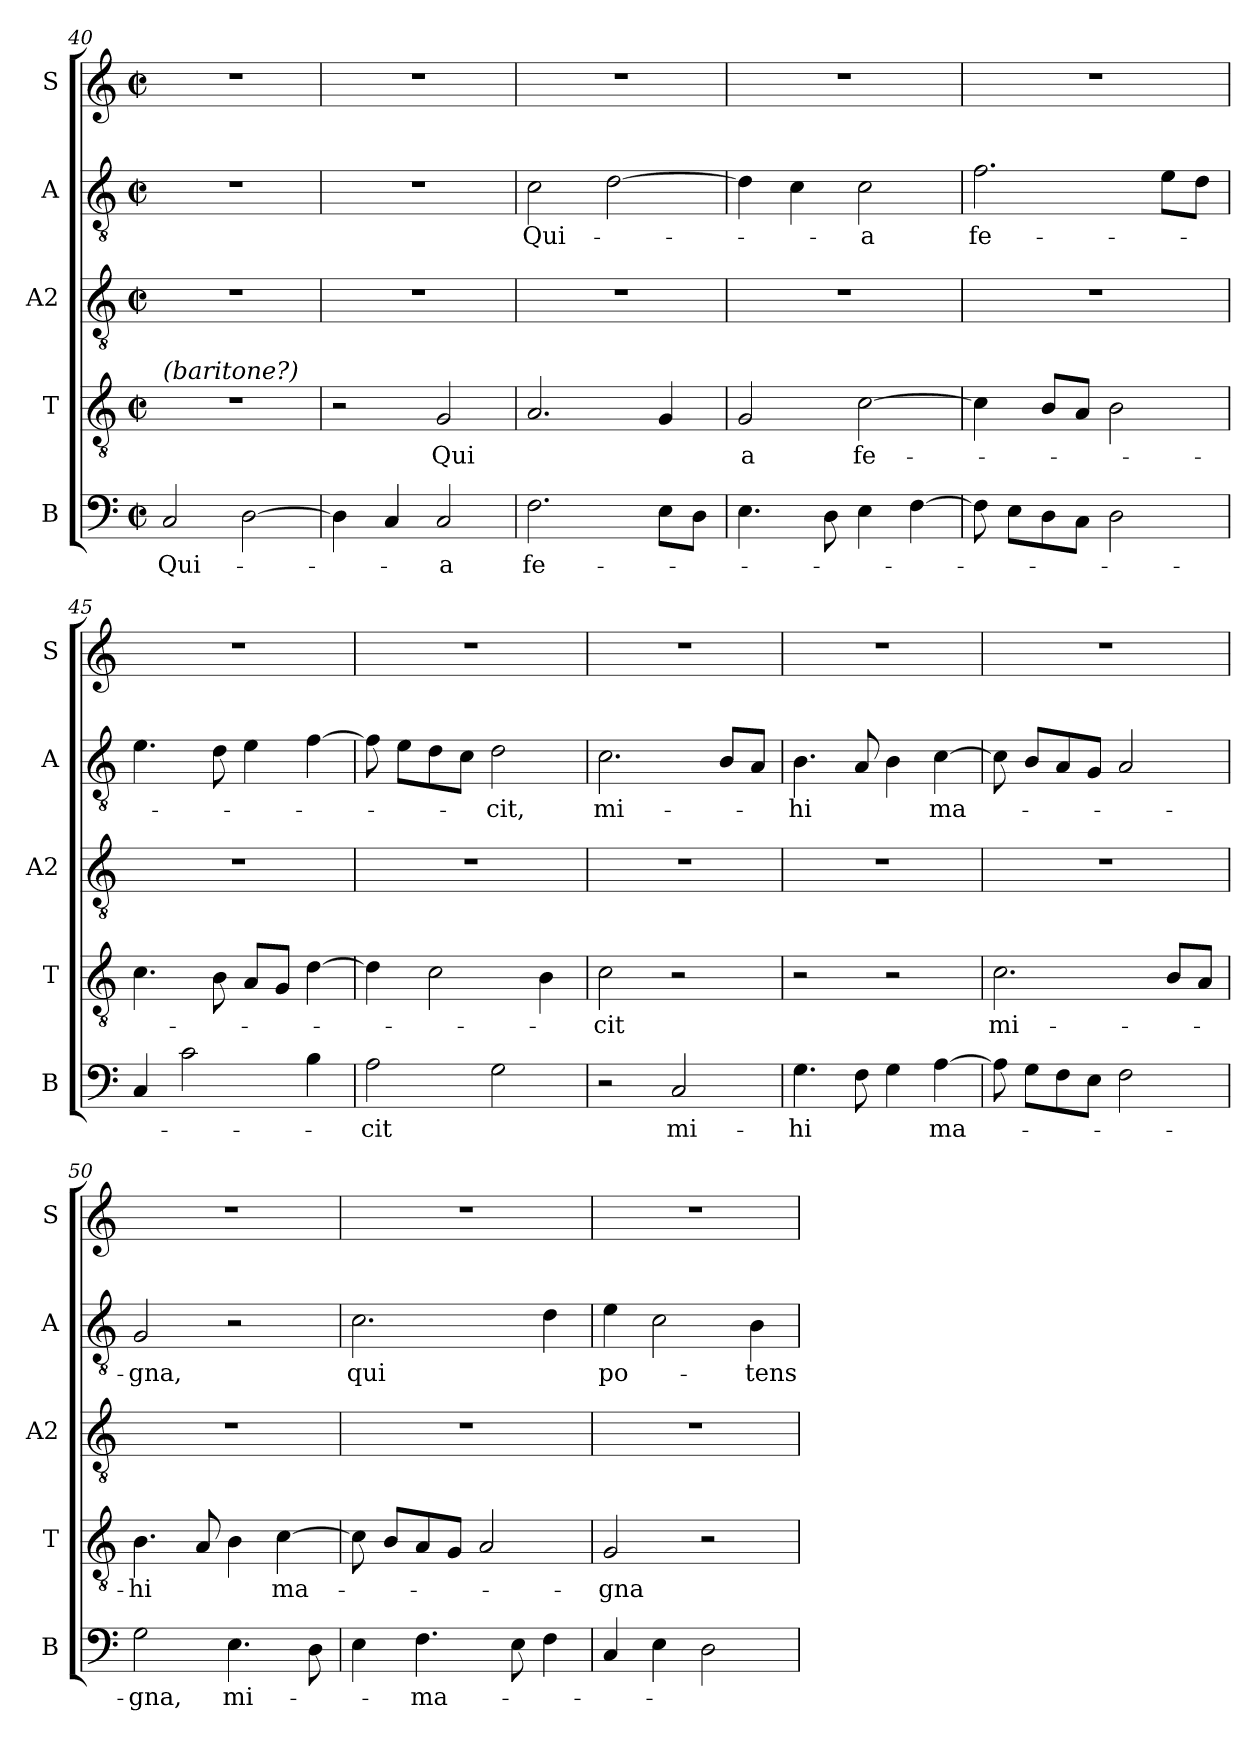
**kern	**text	**kern	**text	**kern	**kern	**text	**kern
*part5	*part5	*part4	*part4	*part3	*part2	*part2	*part1
*staff5	*staff5	*staff4	*staff4	*staff3	*staff2	*staff2	*staff1
*I"B	*	*I"T	*	*I"A2	*I"A	*	*I"S
*I'B	*	*I'T	*	*I'A2	*I'A	*	*I'S
!!LO:LB:g=z
*clefF4	*	*clefGv2	*	*clefGv2	*clefGv2	*	*clefG2
*k[]	*	*k[]	*	*k[]	*k[]	*	*k[]
*M2/2	*	*M2/2	*	*M2/2	*M2/2	*	*M2/2
*met(c|)	*	*met(c|)	*	*met(c|)	*met(c|)	*	*met(c|)
=40	=40	=40	=40	=40	=40	=40	=40
!	!	!LO:TX:a:i:t=(baritone?)	!	!	!	!	!
!	!LO:LY:b	!	!	!	!	!	!
2C/	Qui-	1r	.	1r	1r	.	1r
[2D\	.	.	.	.	.	.	.
=41	=41	=41	=41	=41	=41	=41	=41
4D\]	.	2r	.	1r	1r	.	1r
4C/	.	.	.	.	.	.	.
!	!LO:LY:b	!	!LO:LY:b	!	!	!	!
2C/	-a	2G/	Qui	.	.	.	.
=42	=42	=42	=42	=42	=42	=42	=42
!	!LO:LY:b	!	!	!	!	!LO:LY:b	!
2.F\	fe-	2.A/	.	1r	2c\	Qui-	1r
.	.	.	.	.	[2d\	.	.
8E\L	.	4G/	.	.	.	.	.
8D\J	.	.	.	.	.	.	.
=43	=43	=43	=43	=43	=43	=43	=43
!	!	!	!LO:LY:b	!	!	!	!
4.E\	.	2G/	a	1r	4d\]	.	1r
.	.	.	.	.	4c\	.	.
8D\	.	.	.	.	.	.	.
!	!	!	!LO:LY:b	!	!	!LO:LY:b	!
4E\	.	[2c\	fe-	.	2c\	-a	.
[4F\	.	.	.	.	.	.	.
=44	=44	=44	=44	=44	=44	=44	=44
!	!	!	!	!	!	!LO:LY:b	!
8F\]	.	4c\]	.	1r	2.f\	fe-	1r
8E\L	.	.	.	.	.	.	.
8D\	.	8B/L	.	.	.	.	.
8C\J	.	8A/J	.	.	.	.	.
2D\	.	2B\	.	.	.	.	.
.	.	.	.	.	8e\L	.	.
.	.	.	.	.	8d\J	.	.
=45	=45	=45	=45	=45	=45	=45	=45
4C/	.	4.c\	.	1r	4.e\	.	1r
2c\	.	.	.	.	.	.	.
.	.	8B\	.	.	8d\	.	.
.	.	8A/L	.	.	4e\	.	.
.	.	8G/J	.	.	.	.	.
4B\	.	[4d\	.	.	[4f\	.	.
=46	=46	=46	=46	=46	=46	=46	=46
!	!LO:LY:b	!	!	!	!	!	!
2A\	-cit	4d\]	.	1r	8f\]	.	1r
.	.	.	.	.	8e\L	.	.
.	.	2c\	.	.	8d\	.	.
.	.	.	.	.	8c\J	.	.
!	!	!	!	!	!	!LO:LY:b	!
2G\	.	.	.	.	2d\	-cit,	.
.	.	4B\	.	.	.	.	.
!!LO:PB:g=z
=47	=47	=47	=47	=47	=47	=47	=47
!	!	!	!LO:LY:b	!	!	!LO:LY:b	!
2r	.	2c\	-cit	1r	2.c\	mi-	1r
!	!LO:LY:b	!	!	!	!	!	!
2C/	mi-	2r	.	.	.	.	.
.	.	.	.	.	8B/L	.	.
.	.	.	.	.	8A/J	.	.
=48	=48	=48	=48	=48	=48	=48	=48
!	!LO:LY:b	!	!	!	!	!LO:LY:b	!
4.G\	-hi	2r	.	1r	4.B\	-hi	1r
8F\	.	.	.	.	8A/	.	.
4G\	.	2r	.	.	4B\	.	.
!	!LO:LY:b	!	!	!	!	!LO:LY:b	!
[4A\	ma-	.	.	.	[4c\	ma-	.
=49	=49	=49	=49	=49	=49	=49	=49
!	!	!	!LO:LY:b	!	!	!	!
8A\]	.	2.c\	mi-	1r	8c\]	.	1r
8G\L	.	.	.	.	8B/L	.	.
8F\	.	.	.	.	8A/	.	.
8E\J	.	.	.	.	8G/J	.	.
2F\	.	.	.	.	2A/	.	.
.	.	8B/L	.	.	.	.	.
.	.	8A/J	.	.	.	.	.
=50	=50	=50	=50	=50	=50	=50	=50
!	!LO:LY:b	!	!LO:LY:b	!	!	!LO:LY:b	!
2G\	-gna,	4.B\	-hi	1r	2G/	-gna,	1r
.	.	8A/	.	.	.	.	.
!	!LO:LY:b	!	!	!	!	!	!
4.E\	mi-	4B\	.	.	2r	.	.
!	!	!	!LO:LY:b	!	!	!	!
.	.	[4c\	ma-	.	.	.	.
8D\	.	.	.	.	.	.	.
=51	=51	=51	=51	=51	=51	=51	=51
!	!	!	!	!	!	!LO:LY:b	!
4E\	.	8c\]	.	1r	2.c\	qui	1r
.	.	8B/L	.	.	.	.	.
!	!LO:LY:b	!	!	!	!	!	!
4.F\	-ma-	8A/	.	.	.	.	.
.	.	8G/J	.	.	.	.	.
.	.	2A/	.	.	.	.	.
8E\	.	.	.	.	.	.	.
4F\	.	.	.	.	4d\	.	.
=52	=52	=52	=52	=52	=52	=52	=52
!	!	!	!LO:LY:b	!	!	!LO:LY:b	!
4C/	.	2G/	-gna	1r	4e\	po-	1r
4E\	.	.	.	.	2c\	.	.
2D\	.	2r	.	.	.	.	.
!	!	!	!	!	!	!LO:LY:b	!
.	.	.	.	.	4B\	-tens	.
=	=	=	=	=	=	=	=
*-	*-	*-	*-	*-	*-	*-	*-
